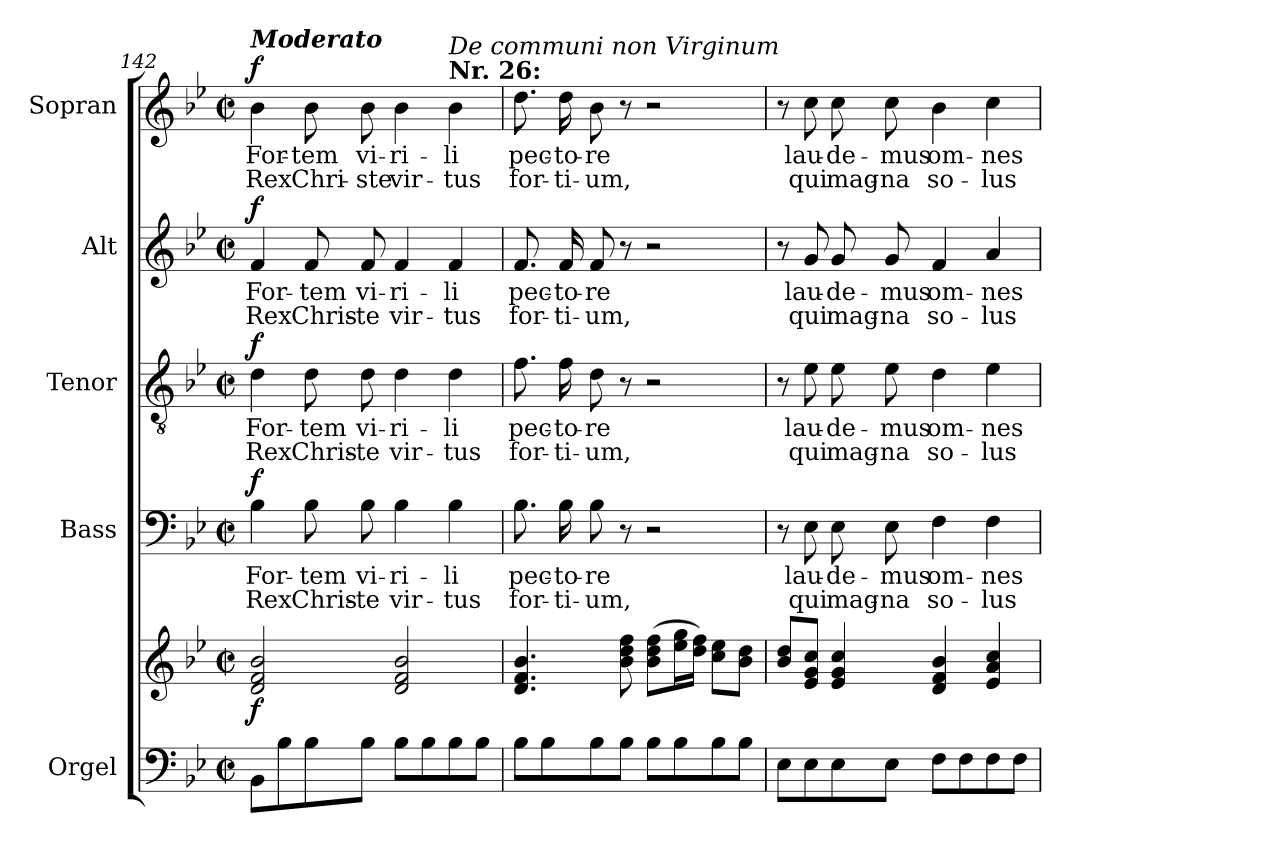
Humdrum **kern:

**kern	**kern	**dynam	**kern	**text	**text	**dynam	**kern	**text	**text	**dynam	**kern	**text	**text	**dynam	**kern	**text	**text	**dynam
*part5	*part5	*part5	*part4	*part4	*part4	*part4	*part3	*part3	*part3	*part3	*part2	*part2	*part2	*part2	*part1	*part1	*part1	*part1
*staff6	*staff5	*staff5/6	*staff4	*staff4	*staff4	*staff4	*staff3	*staff3	*staff3	*staff3	*staff2	*staff2	*staff2	*staff2	*staff1	*staff1	*staff1	*staff1
*I"Orgel	*	*	*I"Bass	*	*	*	*I"Tenor	*	*	*	*I"Alt	*	*	*	*I"Sopran	*	*	*
*I'Org.	*	*	*I'B.	*	*	*	*I'T.	*	*	*	*I'A.	*	*	*	*I'S.	*	*	*
!!LO:PB:g=z
*clefF4	*clefG2	*	*clefF4	*	*	*	*clefGv2	*	*	*	*clefG2	*	*	*	*clefG2	*	*	*
*k[b-e-]	*k[b-e-]	*	*k[b-e-]	*	*	*	*k[b-e-]	*	*	*	*k[b-e-]	*	*	*	*k[b-e-]	*	*	*
*B-:	*B-:	*	*B-:	*	*	*	*B-:	*	*	*	*B-:	*	*	*	*B-:	*	*	*
*M2/2	*M2/2	*	*M2/2	*	*	*	*M2/2	*	*	*	*M2/2	*	*	*	*M2/2	*	*	*
*met(c|)	*met(c|)	*	*met(c|)	*	*	*	*met(c|)	*	*	*	*met(c|)	*	*	*	*met(c|)	*	*	*
=142	=142	=142	=142	=142	=142	=142	=142	=142	=142	=142	=142	=142	=142	=142	=142	=142	=142	=142
!	!	!	!	!	!	!	!	!	!	!	!	!	!	!	!LO:TX:a:Bi:t=Moderato	!	!	!
!	!	!LO:DY:b	!	!LO:LY:b	!LO:LY:b	!LO:DY:a	!	!LO:LY:b	!LO:LY:b	!LO:DY:a	!	!LO:LY:b	!LO:LY:b	!LO:DY:a	!	!LO:LY:b	!LO:LY:b	!LO:DY:b
8BB-\L	2d/ 2f/ 2b-/	f	4B-\	For-	Rex	f	4d\	For-	Rex	f	4f/	For-	Rex	f	4b-\	For-	Rex	f
8B-\	.	.	.	.	.	.	.	.	.	.	.	.	.	.	.	.	.	.
!	!	!	!	!LO:LY:b	!LO:LY:b	!	!	!LO:LY:b	!LO:LY:b	!	!	!LO:LY:b	!LO:LY:b	!	!	!LO:LY:b	!LO:LY:b	!
8B-\	.	.	8B-\	-tem	Chris-	.	8d\	-tem	Chris-	.	8f/	-tem	Chris-	.	8b-\	-tem	Chri-	.
!	!	!	!	!LO:LY:b	!LO:LY:b	!	!	!LO:LY:b	!LO:LY:b	!	!	!LO:LY:b	!LO:LY:b	!	!	!LO:LY:b	!LO:LY:b	!
8B-\J	.	.	8B-\	vi-	-te	.	8d\	vi-	-te	.	8f/	vi-	-te	.	8b-\	vi-	-ste	.
!	!	!	!	!LO:LY:b	!LO:LY:b	!	!	!LO:LY:b	!LO:LY:b	!	!	!LO:LY:b	!LO:LY:b	!	!	!LO:LY:b	!LO:LY:b	!
8B-\L	2d/ 2f/ 2b-/	.	4B-\	-ri-	vir-	.	4d\	-ri-	vir-	.	4f/	-ri-	vir-	.	4b-\	-ri-	vir-	.
8B-\	.	.	.	.	.	.	.	.	.	.	.	.	.	.	.	.	.	.
!	!	!	!	!	!	!	!	!	!	!	!	!	!	!	!LO:TX:a:B:t=Nr. 26&colon;	!	!	!
!	!	!	!	!	!	!	!	!	!	!	!	!	!	!	!LO:TX:a:i:t=De communi non Virginum	!	!	!
!	!	!	!	!LO:LY:b	!LO:LY:b	!	!	!LO:LY:b	!LO:LY:b	!	!	!LO:LY:b	!LO:LY:b	!	!	!LO:LY:b	!LO:LY:b	!
8B-\	.	.	4B-\	-li	-tus	.	4d\	-li	-tus	.	4f/	-li	-tus	.	4b-\	-li	-tus	.
8B-\J	.	.	.	.	.	.	.	.	.	.	.	.	.	.	.	.	.	.
=143	=143	=143	=143	=143	=143	=143	=143	=143	=143	=143	=143	=143	=143	=143	=143	=143	=143	=143
!	!	!	!	!LO:LY:b	!LO:LY:b	!	!	!LO:LY:b	!LO:LY:b	!	!	!LO:LY:b	!LO:LY:b	!	!	!LO:LY:b	!LO:LY:b	!
8B-\L	4.d/ 4.f/ 4.b-/	.	8.B-\	pec-	for-	.	8.f\	pec-	for-	.	8.f/	pec-	for-	.	8.dd\	pec-	for-	.
8B-\	.	.	.	.	.	.	.	.	.	.	.	.	.	.	.	.	.	.
!	!	!	!	!LO:LY:b	!LO:LY:b	!	!	!LO:LY:b	!LO:LY:b	!	!	!LO:LY:b	!LO:LY:b	!	!	!LO:LY:b	!LO:LY:b	!
.	.	.	16B-\	-to-	-ti-	.	16f\	-to-	-ti-	.	16f/	-to-	-ti-	.	16dd\	-to-	-ti-	.
!	!	!	!	!LO:LY:b	!LO:LY:b	!	!	!LO:LY:b	!LO:LY:b	!	!	!LO:LY:b	!LO:LY:b	!	!	!LO:LY:b	!LO:LY:b	!
8B-\	.	.	8B-\	-re	-um,	.	8d\	-re	-um,	.	8f/	-re	-um,	.	8b-\	-re	-um,	.
8B-\J	8b-\ 8dd\ 8ff\	.	8r	.	.	.	8r	.	.	.	8r	.	.	.	8r	.	.	.
8B-\L	(>8b-\ 8dd\ 8ff\L	.	2r	.	.	.	2r	.	.	.	2r	.	.	.	2r	.	.	.
8B-\	16ee-\ 16gg\L	.	.	.	.	.	.	.	.	.	.	.	.	.	.	.	.	.
.	16dd\ 16ff\JJ)	.	.	.	.	.	.	.	.	.	.	.	.	.	.	.	.	.
8B-\	8cc\ 8ee-\L	.	.	.	.	.	.	.	.	.	.	.	.	.	.	.	.	.
8B-\J	8b-\ 8dd\J	.	.	.	.	.	.	.	.	.	.	.	.	.	.	.	.	.
=144	=144	=144	=144	=144	=144	=144	=144	=144	=144	=144	=144	=144	=144	=144	=144	=144	=144	=144
8E-\L	8b-/ 8dd/L	.	8r	.	.	.	8r	.	.	.	8r	.	.	.	8r	.	.	.
!	!	!	!	!LO:LY:b	!LO:LY:b	!	!	!LO:LY:b	!LO:LY:b	!	!	!LO:LY:b	!LO:LY:b	!	!	!LO:LY:b	!LO:LY:b	!
8E-\	8e-/ 8g/ 8cc/J	.	8E-\	lau-	qui	.	8e-\	lau-	qui	.	8g/	lau-	qui	.	8cc\	lau-	qui	.
!	!	!	!	!LO:LY:b	!LO:LY:b	!	!	!LO:LY:b	!LO:LY:b	!	!	!LO:LY:b	!LO:LY:b	!	!	!LO:LY:b	!LO:LY:b	!
8E-\	4e-/ 4g/ 4cc/	.	8E-\	-de-	mag-	.	8e-\	-de-	mag-	.	8g/	-de-	mag-	.	8cc\	-de-	mag-	.
!	!	!	!	!LO:LY:b	!LO:LY:b	!	!	!LO:LY:b	!LO:LY:b	!	!	!LO:LY:b	!LO:LY:b	!	!	!LO:LY:b	!LO:LY:b	!
8E-\J	.	.	8E-\	-mus	-na	.	8e-\	-mus	-na	.	8g/	-mus	-na	.	8cc\	-mus	-na	.
!	!	!	!	!LO:LY:b	!LO:LY:b	!	!	!LO:LY:b	!LO:LY:b	!	!	!LO:LY:b	!LO:LY:b	!	!	!LO:LY:b	!LO:LY:b	!
8F\L	4d/ 4f/ 4b-/	.	4F\	om-	so-	.	4d\	om-	so-	.	4f/	om-	so-	.	4b-\	om-	so-	.
8F\	.	.	.	.	.	.	.	.	.	.	.	.	.	.	.	.	.	.
!	!	!	!	!LO:LY:b	!LO:LY:b	!	!	!LO:LY:b	!LO:LY:b	!	!	!LO:LY:b	!LO:LY:b	!	!	!LO:LY:b	!LO:LY:b	!
8F\	4e-/ 4a/ 4cc/	.	4F\	-nes	-lus	.	4e-\	-nes	-lus	.	4a/	-nes	-lus	.	4cc\	-nes	-lus	.
8F\J	.	.	.	.	.	.	.	.	.	.	.	.	.	.	.	.	.	.
=	=	=	=	=	=	=	=	=	=	=	=	=	=	=	=	=	=	=
*-	*-	*-	*-	*-	*-	*-	*-	*-	*-	*-	*-	*-	*-	*-	*-	*-	*-	*-
